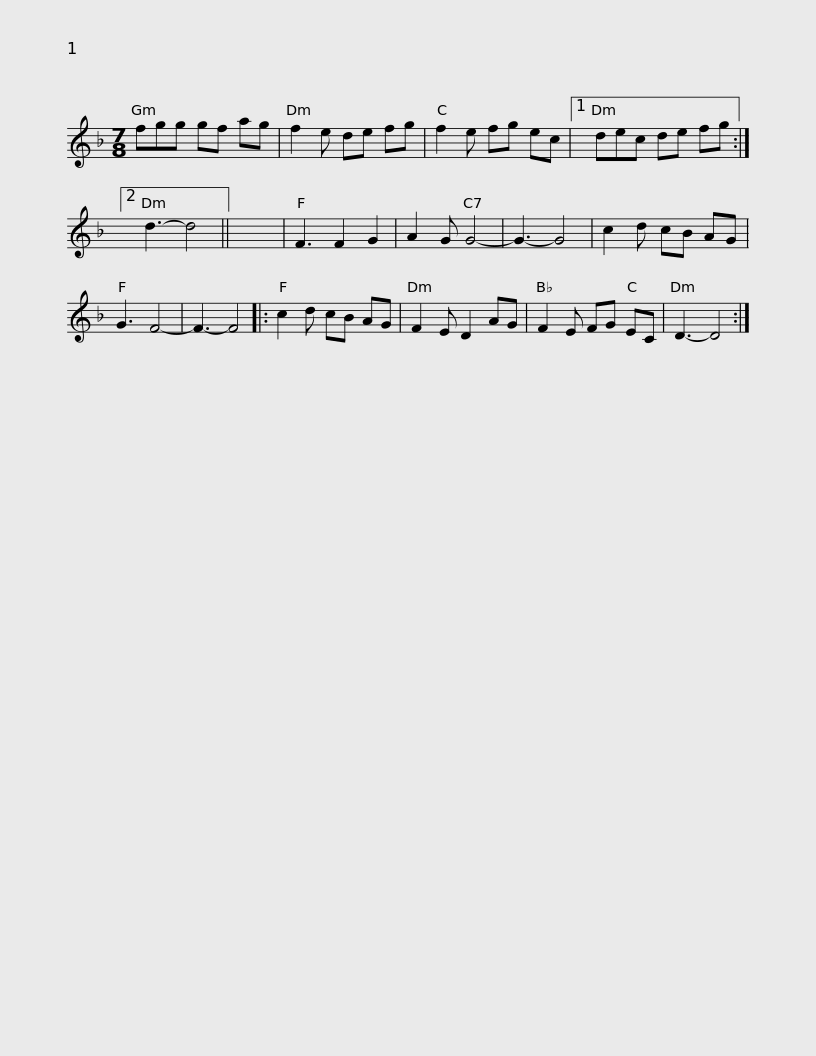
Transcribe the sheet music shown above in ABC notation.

X:1
L:1/8
M:7/8
I:linebreak $
K:Dmin
V:1 treble
V:1
 fgg gf ag | f2 e de fg | f2 e fg ec |1 dec de fg :|2 d3- d4 || %5
 x7 | F3 F2 G2 | A2 G G4- | G3- G4 |$ c2 d cB AG | %10
 G3 F4- | F3- F4 |: c2 d cB AG | F2 E D2 AG | F2 E FG EC | %15
 D3- D4 :| %16
